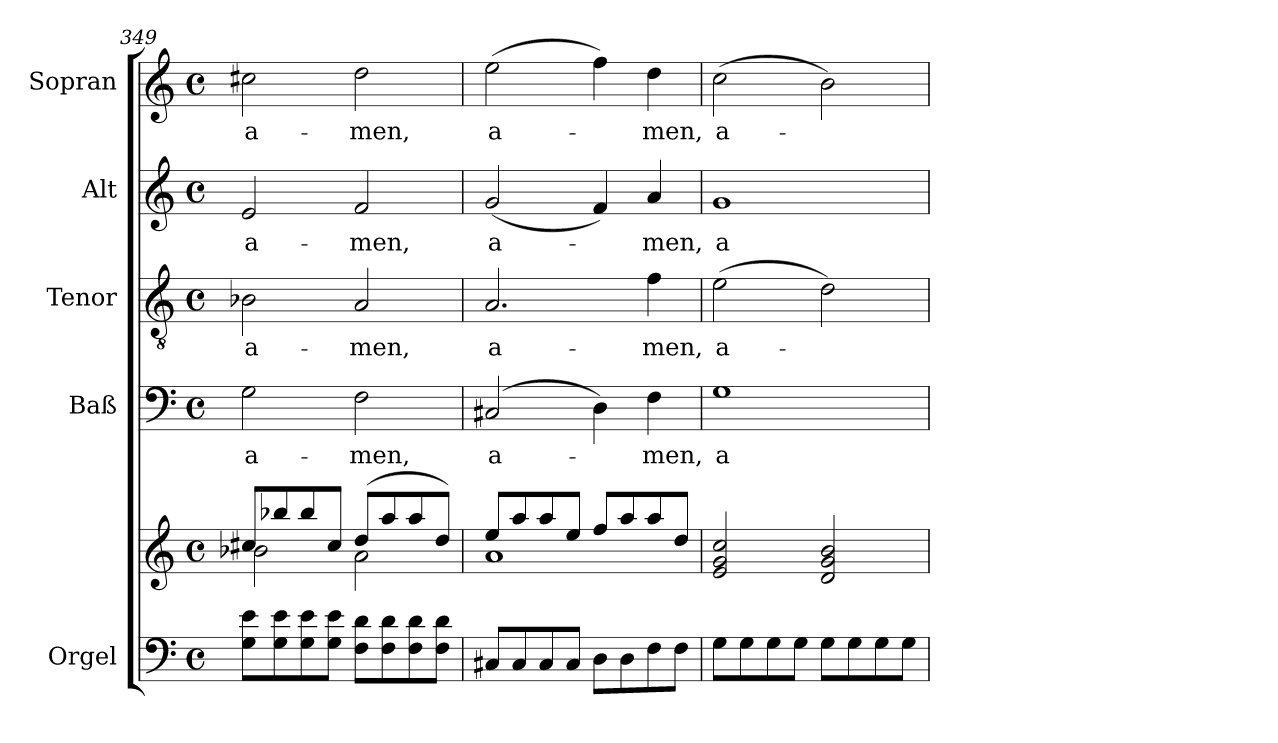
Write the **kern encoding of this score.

**kern	**kern	**kern	**text	**kern	**text	**kern	**text	**kern	**text
*part5	*part5	*part4	*part4	*part3	*part3	*part2	*part2	*part1	*part1
*staff6	*staff5	*staff4	*staff4	*staff3	*staff3	*staff2	*staff2	*staff1	*staff1
*I"Orgel	*	*I"Baß	*	*I"Tenor	*	*I"Alt	*	*I"Sopran	*
*clefF4	*clefG2	*clefF4	*	*clefGv2	*	*clefG2	*	*clefG2	*
*k[]	*k[]	*k[]	*	*k[]	*	*k[]	*	*k[]	*
*C:	*C:	*C:	*	*C:	*	*C:	*	*C:	*
*M4/4	*M4/4	*M4/4	*	*M4/4	*	*M4/4	*	*M4/4	*
*met(c)	*met(c)	*met(c)	*	*met(c)	*	*met(c)	*	*met(c)	*
=349	=349	=349	=349	=349	=349	=349	=349	=349	=349
*	*^	*	*	*	*	*	*	*	*
!	!	!	!	!LO:LY:b	!	!LO:LY:b	!	!LO:LY:b	!	!LO:LY:b
8G\ 8e\L	8cc#X/L	2b-X\	2G\	a-	2B-X\	a-	2e/	a-	2cc#X\	a-
8G\ 8e\	8bb-X/	.	.	.	.	.	.	.	.	.
8G\ 8e\	8bb-/	.	.	.	.	.	.	.	.	.
8G\ 8e\J	8cc#/J	.	.	.	.	.	.	.	.	.
!	!	!	!	!LO:LY:b	!	!LO:LY:b	!	!LO:LY:b	!	!LO:LY:b
8F\ 8d\L	(>8dd/L	2a\	2F\	-men,	2A/	-men,	2f/	-men,	2dd\	-men,
8F\ 8d\	8aa/	.	.	.	.	.	.	.	.	.
8F\ 8d\	8aa/	.	.	.	.	.	.	.	.	.
8F\ 8d\J	8dd/J)	.	.	.	.	.	.	.	.	.
!!LO:LB:g=z
=350	=350	=350	=350	=350	=350	=350	=350	=350	=350	=350
!	!	!	!	!LO:LY:b	!	!LO:LY:b	!	!LO:LY:b	!	!LO:LY:b
8C#X/L	8ee/L	1a	(2C#X/	a-	2.A/	a-	(<2g/	a-	(>2ee\	a-
8C#/	8aa/	.	.	.	.	.	.	.	.	.
8C#/	8aa/	.	.	.	.	.	.	.	.	.
8C#/J	8ee/J	.	.	.	.	.	.	.	.	.
8D\L	8ff/L	.	4D\)	.	.	.	4f/)	.	4ff\)	.
8D\	8aa/	.	.	.	.	.	.	.	.	.
!	!	!	!	!LO:LY:b	!	!LO:LY:b	!	!LO:LY:b	!	!LO:LY:b
8F\	8aa/	.	4F\	-men,	4f\	-men,	4a/	-men,	4dd\	-men,
8F\J	8dd/J	.	.	.	.	.	.	.	.	.
*	*v	*v	*	*	*	*	*	*	*	*
=351	=351	=351	=351	=351	=351	=351	=351	=351	=351
!	!	!	!LO:LY:b	!	!LO:LY:b	!	!LO:LY:b	!	!LO:LY:b
8G\L	2e/ 2g/ 2cc/	1G	a-	(>2e\	a-	1g	a-	(>2cc\	a-
8G\	.	.	.	.	.	.	.	.	.
8G\	.	.	.	.	.	.	.	.	.
8G\J	.	.	.	.	.	.	.	.	.
8G\L	2d/ 2g/ 2b/	.	.	2d\)	.	.	.	2b\)	.
8G\	.	.	.	.	.	.	.	.	.
8G\	.	.	.	.	.	.	.	.	.
8G\J	.	.	.	.	.	.	.	.	.
=	=	=	=	=	=	=	=	=	=
*-	*-	*-	*-	*-	*-	*-	*-	*-	*-
